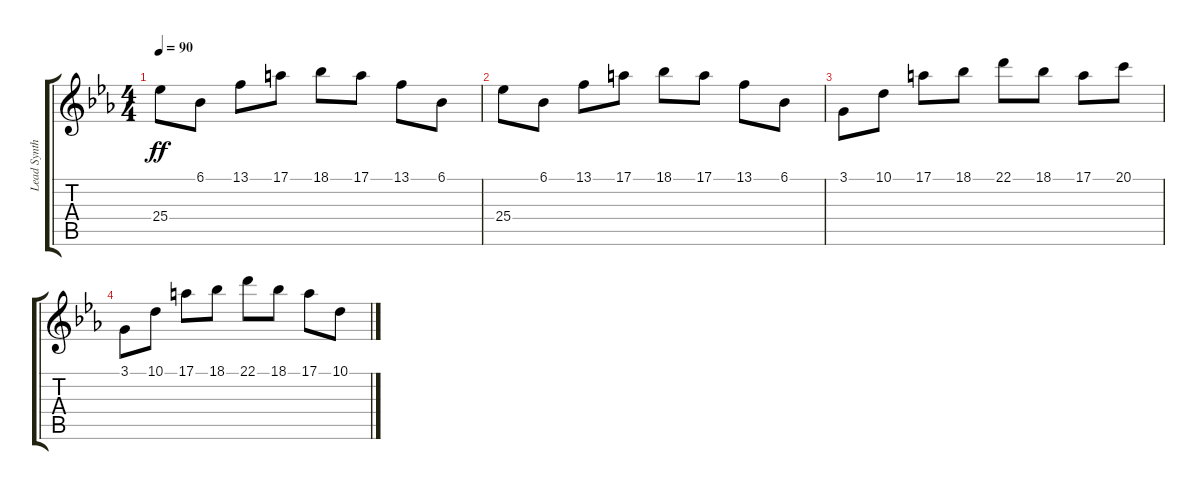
\track ("Lead Synthesizer (Staff 1)" "Lead Synth") {instrument lead7fifths}
\staff {score tabs}
\tuning (E4 B3 G3 D3 A2 E2) {hide}
\ts (4 4)
\tempo 90
\clef g2
\ks cminor
25.4.8{dy ff} 6.1.8 13.1.8 17.1.8 18.1.8 17.1.8 13.1.8 6.1.8 |
25.4.8 6.1.8 13.1.8 17.1.8 18.1.8 17.1.8 13.1.8 6.1.8 |
3.1.8 10.1.8 17.1.8 18.1.8 22.1.8 18.1.8 17.1.8 20.1.8 |
3.1.8 10.1.8 17.1.8 18.1.8 22.1.8 18.1.8 17.1.8 10.1.8
